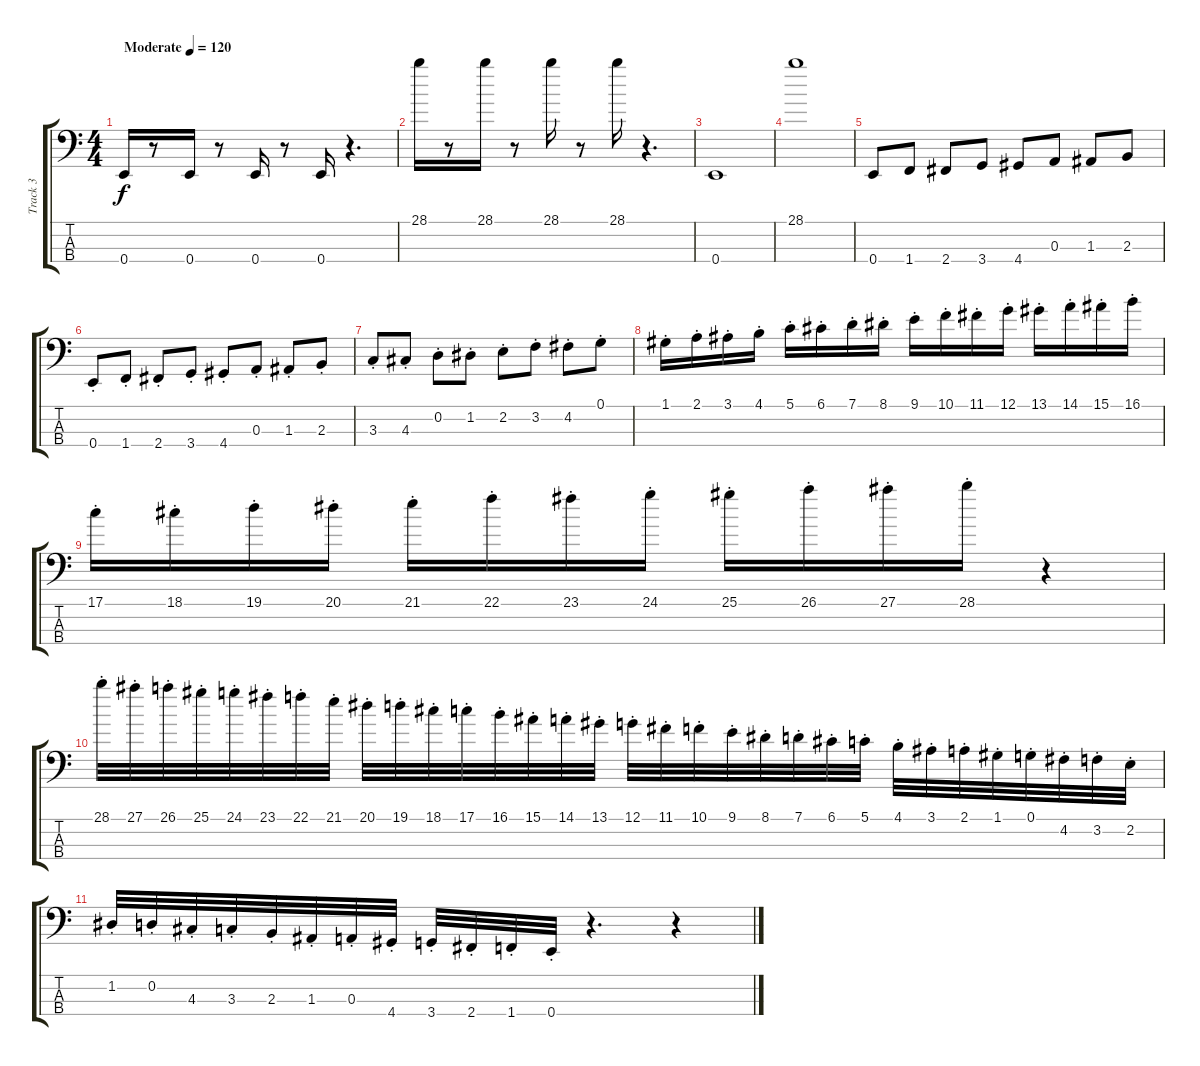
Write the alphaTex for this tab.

\track ("Track 3" "Track 3") {instrument electricbassfinger}
\staff {score tabs}
\tuning (G2 D2 A1 E1) {hide}
\ts (4 4)
\tempo (120 "Moderate")
\clef f4
\ks c
0.4.16{dy f instrument electricbassfinger} r.8 0.4.16 r.8 0.4.16 r.8 0.4.16 r.4{d} |
28.1.16 r.8 28.1.16 r.8 28.1.16 r.8 28.1.16 r.4{d} |
0.4.1 |
28.1.1 |
0.4.8 1.4.8 2.4.8 3.4.8 4.4.8 0.3.8 1.3.8 2.3.8 |
0.4{st}.8 1.4{st}.8 2.4{st}.8 3.4{st}.8 4.4{st}.8 0.3{st}.8 1.3{st}.8 2.3{st}.8 |
3.3{st}.8 4.3{st}.8 0.2{st}.8 1.2{st}.8 2.2{st}.8 3.2{st}.8 4.2{st}.8 0.1{st}.8 |
1.1{st}.16 2.1{st}.16 3.1{st}.16 4.1{st}.16 5.1{st}.16 6.1{st}.16 7.1{st}.16 8.1{st}.16 9.1{st}.16 10.1{st}.16 11.1{st}.16 12.1{st}.16 13.1{st}.16 14.1{st}.16 15.1{st}.16 16.1{st}.16 |
17.1{st}.16 18.1{st}.16 19.1{st}.16 20.1{st}.16 21.1{st}.16 22.1{st}.16 23.1{st}.16 24.1{st}.16 25.1{st}.16 26.1{st}.16 27.1{st}.16 28.1{st}.16 r.4 |
28.1{st}.32 27.1{st}.32 26.1{st}.32 25.1{st}.32 24.1{st}.32 23.1{st}.32 22.1{st}.32 21.1{st}.32 20.1{st}.32 19.1{st}.32 18.1{st}.32 17.1{st}.32 16.1{st}.32 15.1{st}.32 14.1{st}.32 13.1{st}.32 12.1{st}.32 11.1{st}.32 10.1{st}.32 9.1{st}.32 8.1{st}.32 7.1{st}.32 6.1{st}.32 5.1{st}.32 4.1{st}.32 3.1{st}.32 2.1{st}.32 1.1{st}.32 0.1{st}.32 4.2{st}.32 3.2{st}.32 2.2{st}.32 |
1.2{st}.32 0.2{st}.32 4.3{st}.32 3.3{st}.32 2.3{st}.32 1.3{st}.32 0.3{st}.32 4.4{st}.32 3.4{st}.32 2.4{st}.32 1.4{st}.32 0.4{st}.32 r.4{d} r.4
